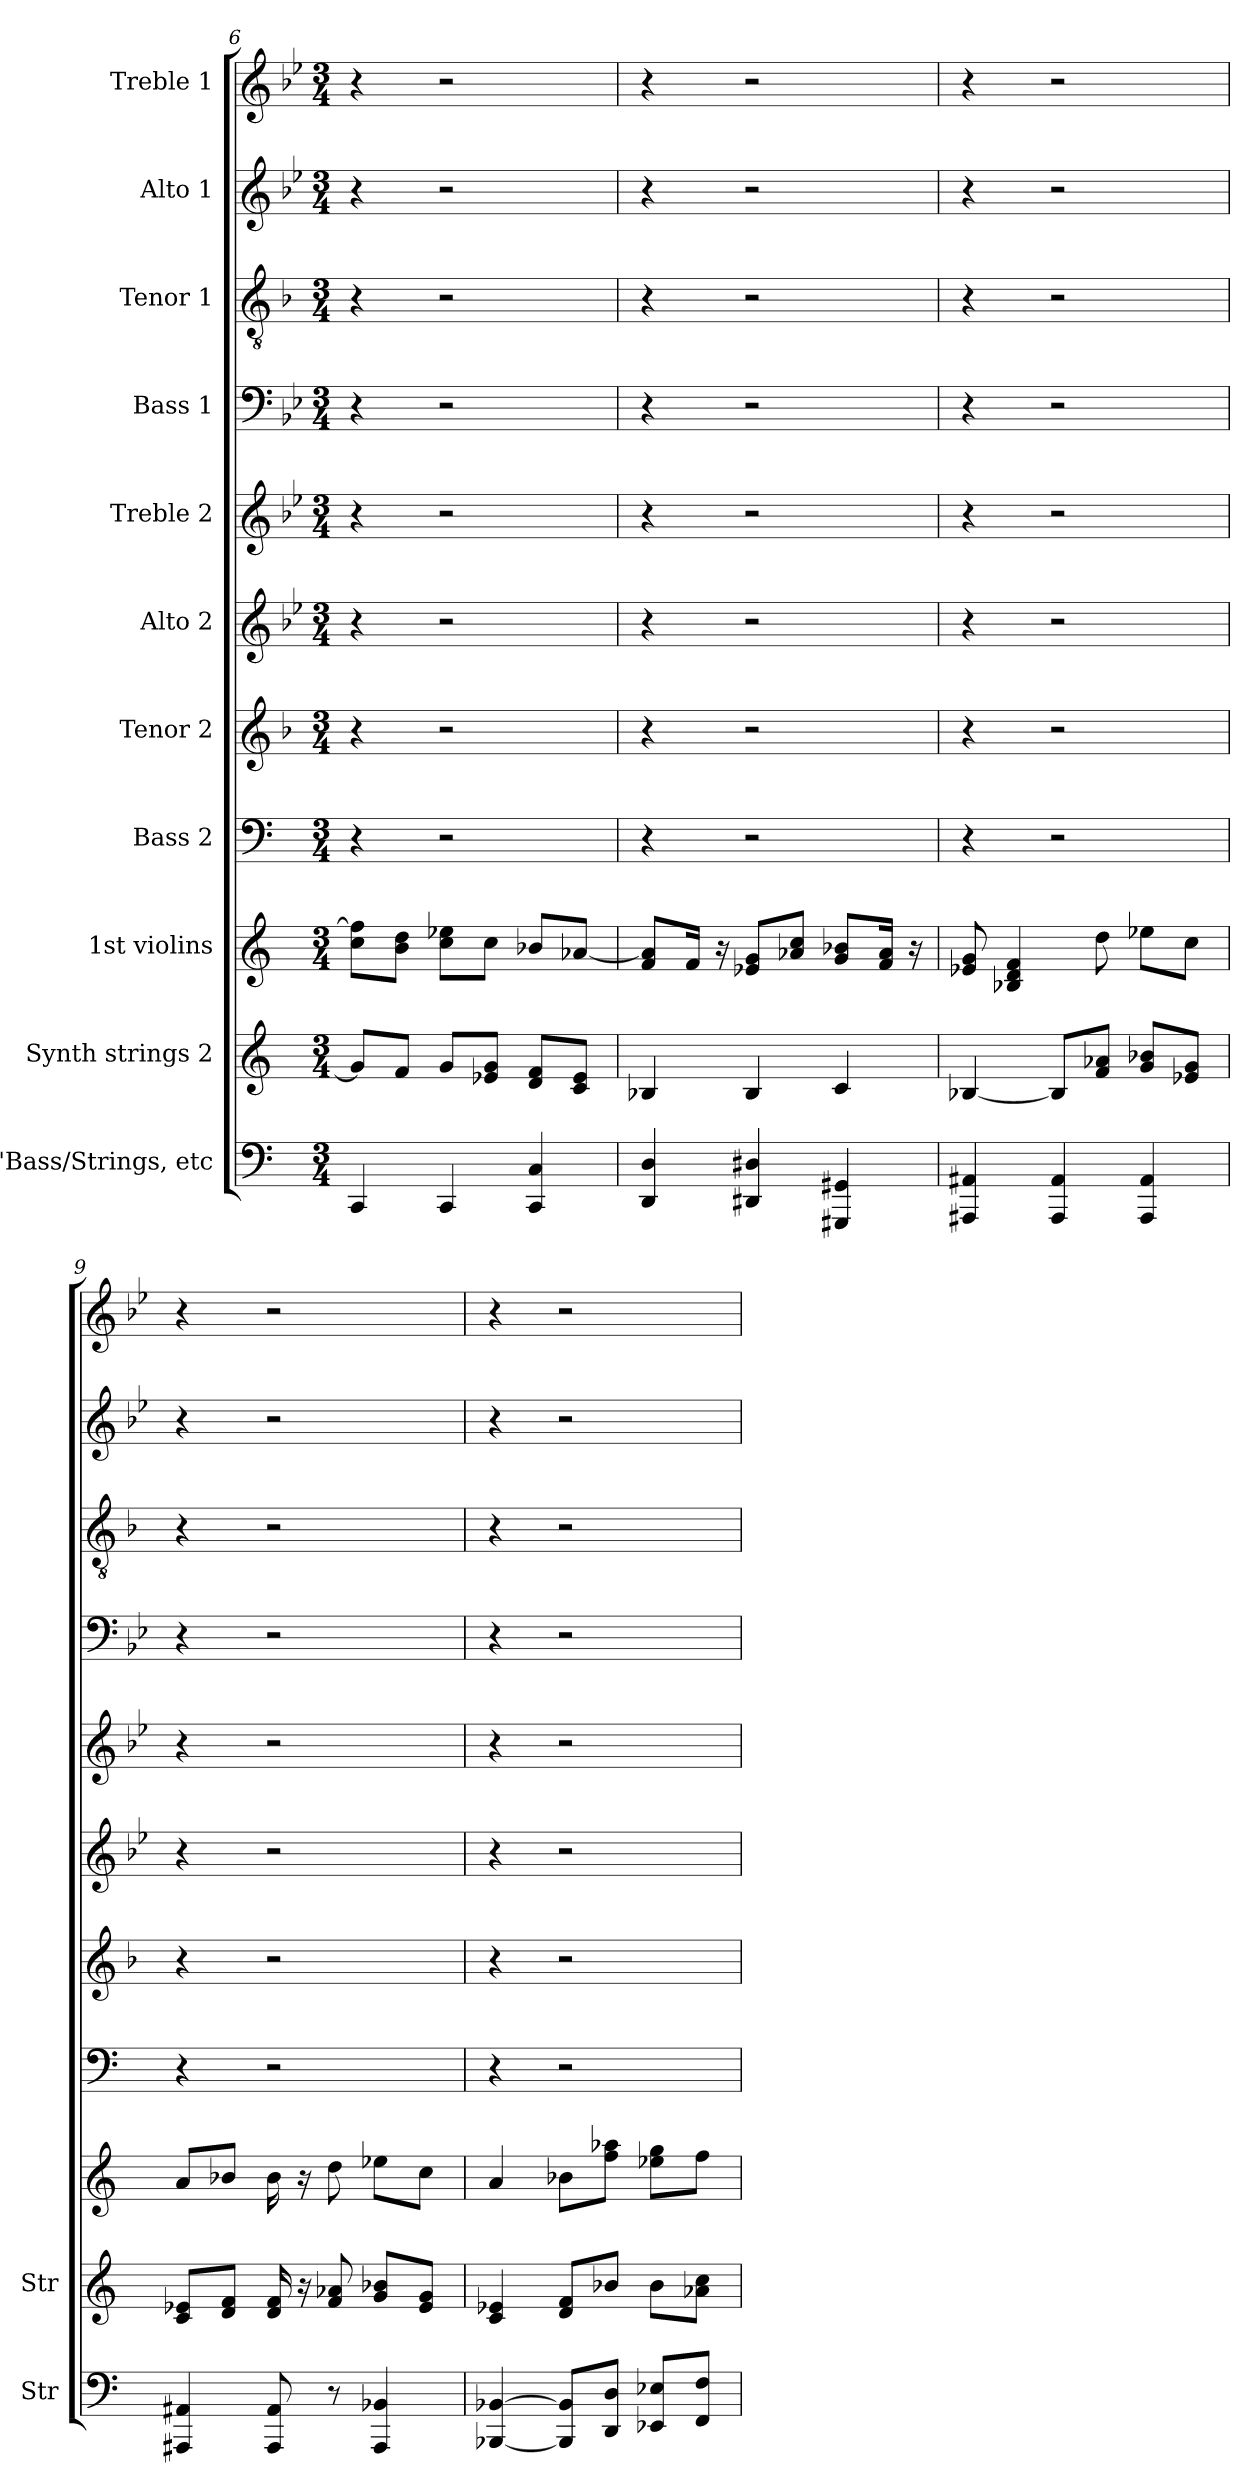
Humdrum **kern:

**kern	**kern	**kern	**kern	**kern	**kern	**kern	**kern	**kern	**kern	**kern
*part11	*part10	*part9	*part8	*part7	*part6	*part5	*part4	*part3	*part2	*part1
*staff11	*staff10	*staff9	*staff8	*staff7	*staff6	*staff5	*staff4	*staff3	*staff2	*staff1
*I"D'Bass/Strings, etc	*I"Synth strings 2	*I"1st violins	*I"Bass 2	*I"Tenor 2	*I"Alto 2	*I"Treble 2	*I"Bass 1	*I"Tenor 1	*I"Alto 1	*I"Treble 1
*I'Str	*I'Str	*	*	*	*	*	*	*	*	*
*clefF4	*clefG2	*clefG2	*clefF4	*clefG2	*clefG2	*clefG2	*clefF4	*clefGv2	*clefG2	*clefG2
*	*	*	*	*ITrd4c7	*	*	*	*ITrd4c7	*	*
*k[]	*k[]	*k[]	*k[]	*k[b-e-]	*k[b-e-]	*k[b-e-]	*k[b-e-]	*k[b-e-]	*k[b-e-]	*k[b-e-]
*C:	*C:	*C:	*C:	*B-:	*B-:	*B-:	*B-:	*B-:	*B-:	*B-:
*M3/4	*M3/4	*M3/4	*M3/4	*M3/4	*M3/4	*M3/4	*M3/4	*M3/4	*M3/4	*M3/4
=6	=6	=6	=6	=6	=6	=6	=6	=6	=6	=6
4CC/	8g/L]	8cc\ 8ff\]L	4r	4r	4r	4r	4r	4r	4r	4r
.	8f/J	8b\ 8dd\J	.	.	.	.	.	.	.	.
4CC/	8g/L	8cc\ 8ee-X\L	2r	2r	2r	2r	2r	2r	2r	2r
.	8e-X/ 8g/J	8cc\J	.	.	.	.	.	.	.	.
4CC/ 4C/	8d/ 8f/L	8b-X/L	.	.	.	.	.	.	.	.
.	8c/ 8e-/J	[8a-X/J	.	.	.	.	.	.	.	.
=7	=7	=7	=7	=7	=7	=7	=7	=7	=7	=7
4DD/ 4D/	4B-X/	8f/ 8a-/]L	4r	4r	4r	4r	4r	4r	4r	4r
.	.	16f/Jk	.	.	.	.	.	.	.	.
.	.	16r	.	.	.	.	.	.	.	.
4DD#X/ 4D#X/	4B-/	8e-X/ 8g/L	2r	2r	2r	2r	2r	2r	2r	2r
.	.	8a-X/ 8cc/J	.	.	.	.	.	.	.	.
4GGG#X/ 4GG#X/	4c/	8g/ 8b-X/L	.	.	.	.	.	.	.	.
.	.	16f/ 16a-/Jk	.	.	.	.	.	.	.	.
.	.	16r	.	.	.	.	.	.	.	.
!!LO:PB:g=z
=8	=8	=8	=8	=8	=8	=8	=8	=8	=8	=8
4AAA#X/ 4AA#X/	[4B-X/	8e-X/ 8g/	4r	4r	4r	4r	4r	4r	4r	4r
.	.	4B-X/ 4d/ 4f/	.	.	.	.	.	.	.	.
4AAA#/ 4AA#/	8B-/L]	.	2r	2r	2r	2r	2r	2r	2r	2r
.	8f/ 8a-X/J	8dd\	.	.	.	.	.	.	.	.
4AAA#/ 4AA#/	8g/ 8b-X/L	8ee-X\L	.	.	.	.	.	.	.	.
.	8e-X/ 8g/J	8cc\J	.	.	.	.	.	.	.	.
=9	=9	=9	=9	=9	=9	=9	=9	=9	=9	=9
4AAA#X/ 4AA#X/	8c/ 8e-X/L	8a/L	4r	4r	4r	4r	4r	4r	4r	4r
.	8d/ 8f/J	8b-X/J	.	.	.	.	.	.	.	.
8AAA#/ 8AA#/	16d/ 16f/	16b-\	2r	2r	2r	2r	2r	2r	2r	2r
.	16r	16r	.	.	.	.	.	.	.	.
8r	8f/ 8a-X/	8dd\	.	.	.	.	.	.	.	.
4AAA#/ 4BB-X/	8g/ 8b-X/L	8ee-X\L	.	.	.	.	.	.	.	.
.	8e-/ 8g/J	8cc\J	.	.	.	.	.	.	.	.
=10	=10	=10	=10	=10	=10	=10	=10	=10	=10	=10
[4BBB-X/ [4BB-X/	4c/ 4e-X/	4a/	4r	4r	4r	4r	4r	4r	4r	4r
8BBB-/] 8BB-/]L	8d/ 8f/L	8b-X\L	2r	2r	2r	2r	2r	2r	2r	2r
8DD/ 8D/J	8b-X/J	8ff\ 8aa-X\J	.	.	.	.	.	.	.	.
8EE-X/ 8E-X/L	8b-\L	8ee-X\ 8gg\L	.	.	.	.	.	.	.	.
8FF/ 8F/J	8a-X\ 8cc\J	8ff\J	.	.	.	.	.	.	.	.
=	=	=	=	=	=	=	=	=	=	=
*-	*-	*-	*-	*-	*-	*-	*-	*-	*-	*-
